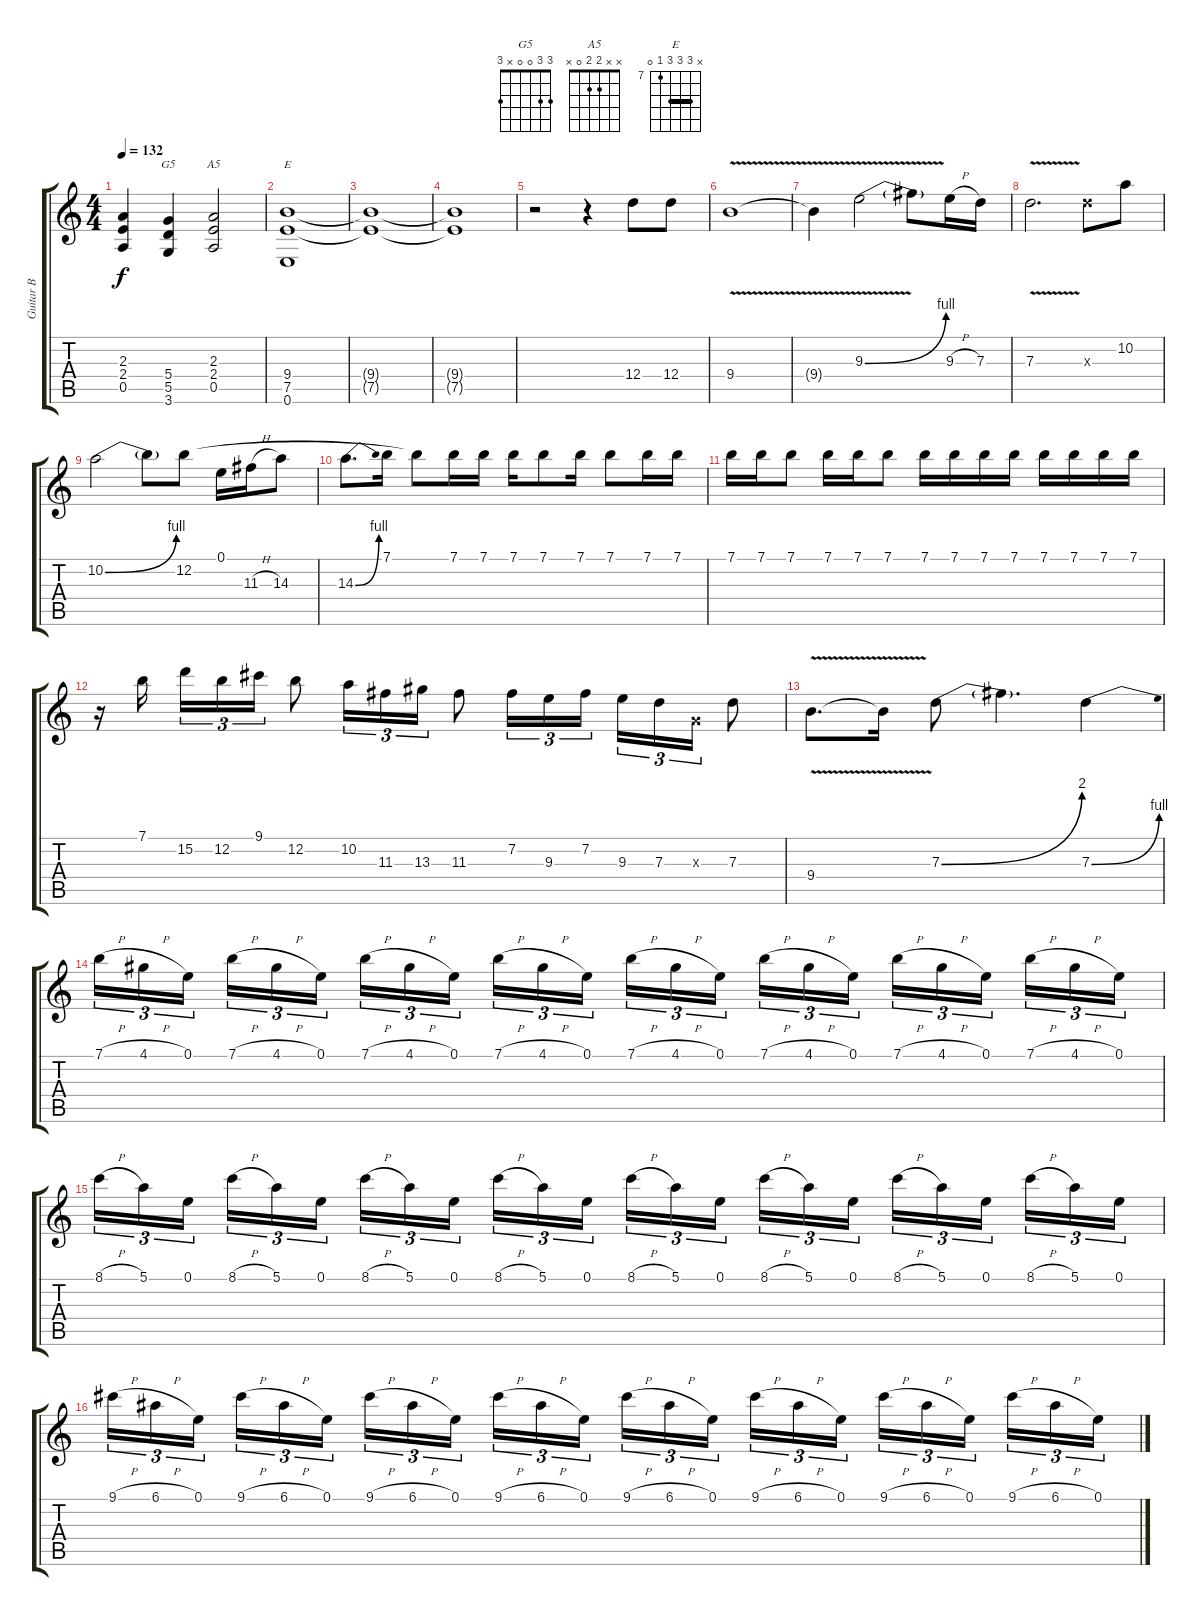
\track ("Guitar B" "Guitar B") {instrument distortionguitar}
\staff {score tabs}
\tuning (E4 B3 G3 D3 A2 E2) {hide}
\chord ("G5" 3 3 0 0 x 3)
\chord ("A5" x x 2 2 0 x)
\chord ("E" x 9 9 9 7 0) {firstfret 7 barre 9}
\ts (4 4)
\tempo 132
\clef g2
\ks c
(2.3 2.4 0.5).4{dy f} (5.4 5.5 3.6).4{ch "G5"} (2.3 2.4 0.5).2{ch "A5"} |
(9.4 7.5 0.6).1{ch "E"} |
(9.4{t} 7.5{t}).1 |
(9.4{t} 7.5{t}).1 |
r.2 r.4 12.4.8 12.4.8 |
9.4{v}.1 |
9.4{t}.4 9.3{be (bend 0 0 60 4) v}.2 9.3{t}.8 9.3{h}.16 7.3.16 |
7.3{v}.2{d} 7.3{x}.8 10.2.8 |
10.2{be (bend 0 0 60 4)}.2 10.2{t}.8 12.2.8 0.1.16 11.3{h}.16 14.3.8 |
14.3{be (bend 0 0 60 4)}.8{d} 7.1.16 12.2{t}.8 7.1.16 7.1.16 7.1.16 7.1.8 7.1.16 7.1.8 7.1.16 7.1.16 |
7.1.16 7.1.16 7.1.8 7.1.16 7.1.16 7.1.8 7.1.16 7.1.16 7.1.16 7.1.16 7.1.16 7.1.16 7.1.16 7.1.16 |
r.16 7.1.16{beam splitsecondary} 15.2.16{tu (3 2)} 12.2.16{tu (3 2)} 9.1.16{tu (3 2)} 12.2.8 10.2.16{tu (3 2)} 11.3.16{tu (3 2)} 13.3.16{tu (3 2)} 11.3.8 7.2.16{tu (3 2)} 9.3.16{tu (3 2)} 7.2.16{tu (3 2)} 9.3.16{tu (3 2)} 7.3.16{tu (3 2)} 0.3{x}.16{tu (3 2)} 7.3.8 |
9.4{v}.8{d} 9.4{t}.16 7.3{be (bend 0 0 60 8)}.8 7.3{t}.4{d} 7.3{be (bend 0 0 60 4)}.4 |
7.1{h}.16{tu (3 2)} 4.1{h}.16{tu (3 2)} 0.1.16{tu (3 2) beam splitsecondary} 7.1{h}.16{tu (3 2)} 4.1{h}.16{tu (3 2)} 0.1.16{tu (3 2)} 7.1{h}.16{tu (3 2)} 4.1{h}.16{tu (3 2)} 0.1.16{tu (3 2) beam splitsecondary} 7.1{h}.16{tu (3 2)} 4.1{h}.16{tu (3 2)} 0.1.16{tu (3 2)} 7.1{h}.16{tu (3 2)} 4.1{h}.16{tu (3 2)} 0.1.16{tu (3 2) beam splitsecondary} 7.1{h}.16{tu (3 2)} 4.1{h}.16{tu (3 2)} 0.1.16{tu (3 2)} 7.1{h}.16{tu (3 2)} 4.1{h}.16{tu (3 2)} 0.1.16{tu (3 2) beam splitsecondary} 7.1{h}.16{tu (3 2)} 4.1{h}.16{tu (3 2)} 0.1.16{tu (3 2)} |
8.1{h}.16{tu (3 2)} 5.1.16{tu (3 2)} 0.1.16{tu (3 2) beam splitsecondary} 8.1{h}.16{tu (3 2)} 5.1.16{tu (3 2)} 0.1.16{tu (3 2)} 8.1{h}.16{tu (3 2)} 5.1.16{tu (3 2)} 0.1.16{tu (3 2) beam splitsecondary} 8.1{h}.16{tu (3 2)} 5.1.16{tu (3 2)} 0.1.16{tu (3 2)} 8.1{h}.16{tu (3 2)} 5.1.16{tu (3 2)} 0.1.16{tu (3 2) beam splitsecondary} 8.1{h}.16{tu (3 2)} 5.1.16{tu (3 2)} 0.1.16{tu (3 2)} 8.1{h}.16{tu (3 2)} 5.1.16{tu (3 2)} 0.1.16{tu (3 2) beam splitsecondary} 8.1{h}.16{tu (3 2)} 5.1.16{tu (3 2)} 0.1.16{tu (3 2)} |
9.1{h}.16{tu (3 2)} 6.1{h}.16{tu (3 2)} 0.1.16{tu (3 2) beam splitsecondary} 9.1{h}.16{tu (3 2)} 6.1{h}.16{tu (3 2)} 0.1.16{tu (3 2)} 9.1{h}.16{tu (3 2)} 6.1{h}.16{tu (3 2)} 0.1.16{tu (3 2) beam splitsecondary} 9.1{h}.16{tu (3 2)} 6.1{h}.16{tu (3 2)} 0.1.16{tu (3 2)} 9.1{h}.16{tu (3 2)} 6.1{h}.16{tu (3 2)} 0.1.16{tu (3 2) beam splitsecondary} 9.1{h}.16{tu (3 2)} 6.1{h}.16{tu (3 2)} 0.1.16{tu (3 2)} 9.1{h}.16{tu (3 2)} 6.1{h}.16{tu (3 2)} 0.1.16{tu (3 2) beam splitsecondary} 9.1{h}.16{tu (3 2)} 6.1{h}.16{tu (3 2)} 0.1.16{tu (3 2)}
